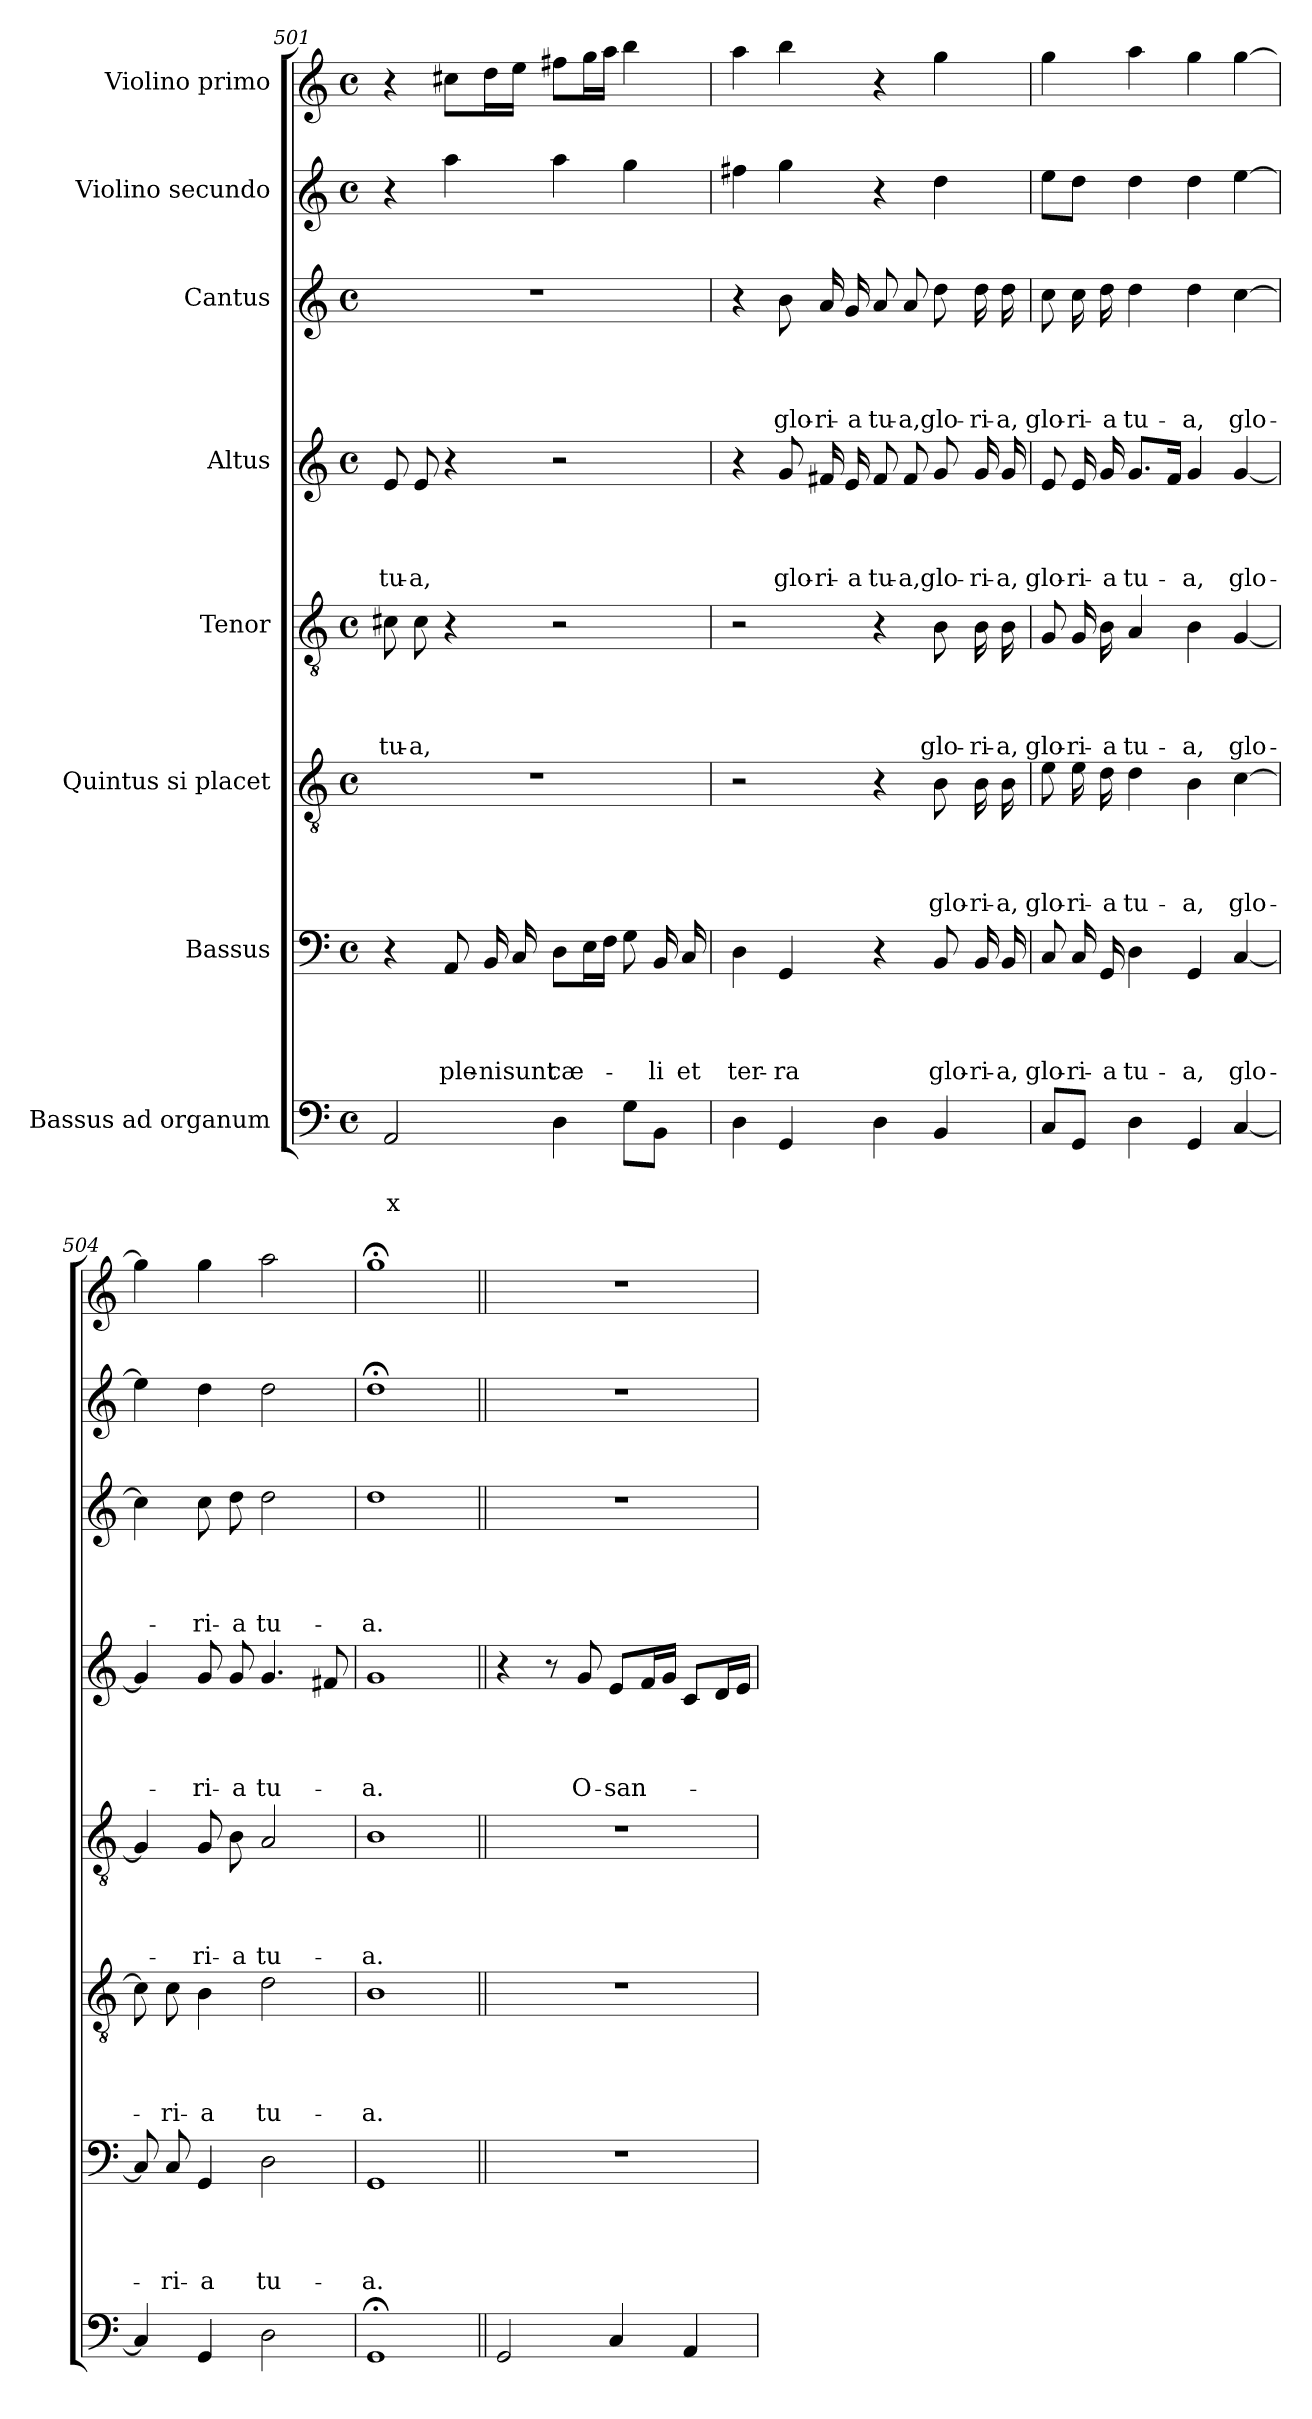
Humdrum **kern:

**kern	**text	**text	**kern	**text	**text	**text	**text	**kern	**text	**text	**text	**text	**kern	**text	**text	**text	**text	**kern	**text	**text	**text	**text	**kern	**text	**text	**text	**text	**kern	**kern
*part8	*part8	*part8	*part7	*part7	*part7	*part7	*part7	*part6	*part6	*part6	*part6	*part6	*part5	*part5	*part5	*part5	*part5	*part4	*part4	*part4	*part4	*part4	*part3	*part3	*part3	*part3	*part3	*part2	*part1
*staff8	*staff8	*staff8	*staff7	*staff7	*staff7	*staff7	*staff7	*staff6	*staff6	*staff6	*staff6	*staff6	*staff5	*staff5	*staff5	*staff5	*staff5	*staff4	*staff4	*staff4	*staff4	*staff4	*staff3	*staff3	*staff3	*staff3	*staff3	*staff2	*staff1
*I"Bassus ad organum	*	*	*I"Bassus	*	*	*	*	*I"Quintus si placet	*	*	*	*	*I"Tenor	*	*	*	*	*I"Altus	*	*	*	*	*I"Cantus	*	*	*	*	*I"Violino secundo	*I"Violino primo
*clefF4	*	*	*clefF4	*	*	*	*	*clefGv2	*	*	*	*	*clefGv2	*	*	*	*	*clefG2	*	*	*	*	*clefG2	*	*	*	*	*clefG2	*clefG2
*k[]	*	*	*k[]	*	*	*	*	*k[]	*	*	*	*	*k[]	*	*	*	*	*k[]	*	*	*	*	*k[]	*	*	*	*	*k[]	*k[]
*C:	*	*	*C:	*	*	*	*	*C:	*	*	*	*	*C:	*	*	*	*	*C:	*	*	*	*	*C:	*	*	*	*	*C:	*C:
*M4/4	*	*	*M4/4	*	*	*	*	*M4/4	*	*	*	*	*M4/4	*	*	*	*	*M4/4	*	*	*	*	*M4/4	*	*	*	*	*M4/4	*M4/4
*met(c)	*	*	*met(c)	*	*	*	*	*met(c)	*	*	*	*	*met(c)	*	*	*	*	*met(c)	*	*	*	*	*met(c)	*	*	*	*	*met(c)	*met(c)
=501	=501	=501	=501	=501	=501	=501	=501	=501	=501	=501	=501	=501	=501	=501	=501	=501	=501	=501	=501	=501	=501	=501	=501	=501	=501	=501	=501	=501	=501
!	!	!LO:LY:b	!	!	!	!	!	!	!	!	!	!	!	!	!	!	!LO:LY:b	!	!	!	!	!LO:LY:b	!	!	!	!	!	!	!
2AA/	.	x	4r	.	.	.	.	1r	.	.	.	.	8c#X\	.	.	.	tu-	8e/	.	.	.	tu-	1r	.	.	.	.	4r	4r
!	!	!	!	!	!	!	!	!	!	!	!	!	!	!	!	!	!LO:LY:b	!	!	!	!	!LO:LY:b	!	!	!	!	!	!	!
.	.	.	.	.	.	.	.	.	.	.	.	.	8c#\	.	.	.	-a,	8e/	.	.	.	-a,	.	.	.	.	.	.	.
!	!	!	!	!	!	!	!LO:LY:b	!	!	!	!	!	!	!	!	!	!	!	!	!	!	!	!	!	!	!	!	!	!
.	.	.	8AA/	.	.	.	ple-	.	.	.	.	.	4r	.	.	.	.	4r	.	.	.	.	.	.	.	.	.	4aa\	8cc#X\L
!	!	!	!	!	!	!	!LO:LY:b	!	!	!	!	!	!	!	!	!	!	!	!	!	!	!	!	!	!	!	!	!	!
.	.	.	16BB/	.	.	.	-ni	.	.	.	.	.	.	.	.	.	.	.	.	.	.	.	.	.	.	.	.	.	16dd\L
!	!	!	!	!	!	!	!LO:LY:b	!	!	!	!	!	!	!	!	!	!	!	!	!	!	!	!	!	!	!	!	!	!
.	.	.	16C/	.	.	.	sunt	.	.	.	.	.	.	.	.	.	.	.	.	.	.	.	.	.	.	.	.	.	16ee\JJ
!	!	!	!	!	!	!	!LO:LY:b	!	!	!	!	!	!	!	!	!	!	!	!	!	!	!	!	!	!	!	!	!	!
4D\	.	.	8D\L	.	.	.	cæ-	.	.	.	.	.	2r	.	.	.	.	2r	.	.	.	.	.	.	.	.	.	4aa\	8ff#X\L
.	.	.	16E\L	.	.	.	.	.	.	.	.	.	.	.	.	.	.	.	.	.	.	.	.	.	.	.	.	.	16gg\L
.	.	.	16F\JJ	.	.	.	.	.	.	.	.	.	.	.	.	.	.	.	.	.	.	.	.	.	.	.	.	.	16aa\JJ
8G\L	.	.	8G\	.	.	.	.	.	.	.	.	.	.	.	.	.	.	.	.	.	.	.	.	.	.	.	.	4gg\	4bb\
!	!	!	!	!	!	!	!LO:LY:b	!	!	!	!	!	!	!	!	!	!	!	!	!	!	!	!	!	!	!	!	!	!
8BB\J	.	.	16BB/	.	.	.	-li	.	.	.	.	.	.	.	.	.	.	.	.	.	.	.	.	.	.	.	.	.	.
!	!	!	!	!	!	!	!LO:LY:b	!	!	!	!	!	!	!	!	!	!	!	!	!	!	!	!	!	!	!	!	!	!
.	.	.	16C/	.	.	.	et	.	.	.	.	.	.	.	.	.	.	.	.	.	.	.	.	.	.	.	.	.	.
!!LO:LB:g=z
=502	=502	=502	=502	=502	=502	=502	=502	=502	=502	=502	=502	=502	=502	=502	=502	=502	=502	=502	=502	=502	=502	=502	=502	=502	=502	=502	=502	=502	=502
!	!	!	!	!	!	!	!LO:LY:b	!	!	!	!	!	!	!	!	!	!	!	!	!	!	!	!	!	!	!	!	!	!
4D\	.	.	4D\	.	.	.	ter-	2r	.	.	.	.	2r	.	.	.	.	4r	.	.	.	.	4r	.	.	.	.	4ff#X\	4aa\
!	!	!	!	!	!	!	!LO:LY:b	!	!	!	!	!	!	!	!	!	!	!	!	!	!	!LO:LY:b	!	!	!	!	!LO:LY:b	!	!
4GG/	.	.	4GG/	.	.	.	-ra	.	.	.	.	.	.	.	.	.	.	8g/	.	.	.	glo-	8b\	.	.	.	glo-	4gg\	4bb\
!	!	!	!	!	!	!	!	!	!	!	!	!	!	!	!	!	!	!	!	!	!	!LO:LY:b	!	!	!	!	!LO:LY:b	!	!
.	.	.	.	.	.	.	.	.	.	.	.	.	.	.	.	.	.	16f#X/	.	.	.	-ri-	16a/	.	.	.	-ri-	.	.
!	!	!	!	!	!	!	!	!	!	!	!	!	!	!	!	!	!	!	!	!	!	!LO:LY:b	!	!	!	!	!LO:LY:b	!	!
.	.	.	.	.	.	.	.	.	.	.	.	.	.	.	.	.	.	16e/	.	.	.	-a	16g/	.	.	.	-a	.	.
!	!	!	!	!	!	!	!	!	!	!	!	!	!	!	!	!	!	!	!	!	!	!LO:LY:b	!	!	!	!	!LO:LY:b	!	!
4D\	.	.	4r	.	.	.	.	4r	.	.	.	.	4r	.	.	.	.	8f#/	.	.	.	tu-	8a/	.	.	.	tu-	4r	4r
!	!	!	!	!	!	!	!	!	!	!	!	!	!	!	!	!	!	!	!	!	!	!LO:LY:b	!	!	!	!	!LO:LY:b	!	!
.	.	.	.	.	.	.	.	.	.	.	.	.	.	.	.	.	.	8f#/	.	.	.	-a,	8a/	.	.	.	-a,	.	.
!	!	!	!	!	!	!	!LO:LY:b	!	!	!	!	!LO:LY:b	!	!	!	!	!LO:LY:b	!	!	!	!	!LO:LY:b	!	!	!	!	!LO:LY:b	!	!
4BB/	.	.	8BB/	.	.	.	glo-	8B\	.	.	.	glo-	8B\	.	.	.	glo-	8g/	.	.	.	glo-	8dd\	.	.	.	glo-	4dd\	4gg\
!	!	!	!	!	!	!	!LO:LY:b	!	!	!	!	!LO:LY:b	!	!	!	!	!LO:LY:b	!	!	!	!	!LO:LY:b	!	!	!	!	!LO:LY:b	!	!
.	.	.	16BB/	.	.	.	-ri-	16B\	.	.	.	-ri-	16B\	.	.	.	-ri-	16g/	.	.	.	-ri-	16dd\	.	.	.	-ri-	.	.
!	!	!	!	!	!	!	!LO:LY:b	!	!	!	!	!LO:LY:b	!	!	!	!	!LO:LY:b	!	!	!	!	!LO:LY:b	!	!	!	!	!LO:LY:b	!	!
.	.	.	16BB/	.	.	.	-a,	16B\	.	.	.	-a,	16B\	.	.	.	-a,	16g/	.	.	.	-a,	16dd\	.	.	.	-a,	.	.
=503	=503	=503	=503	=503	=503	=503	=503	=503	=503	=503	=503	=503	=503	=503	=503	=503	=503	=503	=503	=503	=503	=503	=503	=503	=503	=503	=503	=503	=503
!	!	!	!	!	!	!	!LO:LY:b	!	!	!	!	!LO:LY:b	!	!	!	!	!LO:LY:b	!	!	!	!	!LO:LY:b	!	!	!	!	!LO:LY:b	!	!
8C/L	.	.	8C/	.	.	.	glo-	8e\	.	.	.	glo-	8G/	.	.	.	glo-	8e/	.	.	.	glo-	8cc\	.	.	.	glo-	8ee\L	4gg\
!	!	!	!	!	!	!	!LO:LY:b	!	!	!	!	!LO:LY:b	!	!	!	!	!LO:LY:b	!	!	!	!	!LO:LY:b	!	!	!	!	!LO:LY:b	!	!
8GG/J	.	.	16C/	.	.	.	-ri-	16e\	.	.	.	-ri-	16G/	.	.	.	-ri-	16e/	.	.	.	-ri-	16cc\	.	.	.	-ri-	8dd\J	.
!	!	!	!	!	!	!	!LO:LY:b	!	!	!	!	!LO:LY:b	!	!	!	!	!LO:LY:b	!	!	!	!	!LO:LY:b	!	!	!	!	!LO:LY:b	!	!
.	.	.	16GG/	.	.	.	-a	16d\	.	.	.	-a	16B\	.	.	.	-a	16g/	.	.	.	-a	16dd\	.	.	.	-a	.	.
!	!	!	!	!	!	!	!LO:LY:b	!	!	!	!	!LO:LY:b	!	!	!	!	!LO:LY:b	!	!	!	!	!LO:LY:b	!	!	!	!	!LO:LY:b	!	!
4D\	.	.	4D\	.	.	.	tu-	4d\	.	.	.	tu-	4A/	.	.	.	tu-	8.g/L	.	.	.	tu-	4dd\	.	.	.	tu-	4dd\	4aa\
.	.	.	.	.	.	.	.	.	.	.	.	.	.	.	.	.	.	16f/Jk	.	.	.	.	.	.	.	.	.	.	.
!	!	!	!	!	!	!	!LO:LY:b	!	!	!	!	!LO:LY:b	!	!	!	!	!LO:LY:b	!	!	!	!	!LO:LY:b	!	!	!	!	!LO:LY:b	!	!
4GG/	.	.	4GG/	.	.	.	-a,	4B\	.	.	.	-a,	4B\	.	.	.	-a,	4g/	.	.	.	-a,	4dd\	.	.	.	-a,	4dd\	4gg\
!	!	!	!	!	!	!	!LO:LY:b	!	!	!	!	!LO:LY:b	!	!	!	!	!LO:LY:b	!	!	!	!	!LO:LY:b	!	!	!	!	!LO:LY:b	!	!
[4C/	.	.	[4C/	.	.	.	glo-	[4c\	.	.	.	glo-	[4G/	.	.	.	glo-	[4g/	.	.	.	glo-	[4cc\	.	.	.	glo-	[4ee\	[4gg\
=504	=504	=504	=504	=504	=504	=504	=504	=504	=504	=504	=504	=504	=504	=504	=504	=504	=504	=504	=504	=504	=504	=504	=504	=504	=504	=504	=504	=504	=504
4C/]	.	.	8C/]	.	.	.	.	8c\]	.	.	.	.	4G/]	.	.	.	.	4g/]	.	.	.	.	4cc\]	.	.	.	.	4ee\]	4gg\]
!	!	!	!	!	!	!	!LO:LY:b	!	!	!	!	!LO:LY:b	!	!	!	!	!	!	!	!	!	!	!	!	!	!	!	!	!
.	.	.	8C/	.	.	.	-ri-	8c\	.	.	.	-ri-	.	.	.	.	.	.	.	.	.	.	.	.	.	.	.	.	.
!	!	!	!	!	!	!	!LO:LY:b	!	!	!	!	!LO:LY:b	!	!	!	!	!LO:LY:b	!	!	!	!	!LO:LY:b	!	!	!	!	!LO:LY:b	!	!
4GG/	.	.	4GG/	.	.	.	-a	4B\	.	.	.	-a	8G/	.	.	.	-ri-	8g/	.	.	.	-ri-	8cc\	.	.	.	-ri-	4dd\	4gg\
!	!	!	!	!	!	!	!	!	!	!	!	!	!	!	!	!	!LO:LY:b	!	!	!	!	!LO:LY:b	!	!	!	!	!LO:LY:b	!	!
.	.	.	.	.	.	.	.	.	.	.	.	.	8B\	.	.	.	-a	8g/	.	.	.	-a	8dd\	.	.	.	-a	.	.
!	!	!	!	!	!	!	!LO:LY:b	!	!	!	!	!LO:LY:b	!	!	!	!	!LO:LY:b	!	!	!	!	!LO:LY:b	!	!	!	!	!LO:LY:b	!	!
2D\	.	.	2D\	.	.	.	tu-	2d\	.	.	.	tu-	2A/	.	.	.	tu-	4.g/	.	.	.	tu-	2dd\	.	.	.	tu-	2dd\	2aa\
.	.	.	.	.	.	.	.	.	.	.	.	.	.	.	.	.	.	8f#X/	.	.	.	.	.	.	.	.	.	.	.
=505	=505	=505	=505	=505	=505	=505	=505	=505	=505	=505	=505	=505	=505	=505	=505	=505	=505	=505	=505	=505	=505	=505	=505	=505	=505	=505	=505	=505	=505
!	!	!	!	!	!	!	!LO:LY:b	!	!	!	!	!LO:LY:b	!	!	!	!	!LO:LY:b	!	!	!	!	!LO:LY:b	!	!	!	!	!LO:LY:b	!	!
1GG;<	.	.	1GG	.	.	.	-a.	1B	.	.	.	-a.	1B	.	.	.	-a.	1g	.	.	.	-a.	1dd	.	.	.	-a.	1dd;<	1gg;<
!!LO:PB:g=z
=506||	=506||	=506||	=506||	=506||	=506||	=506||	=506||	=506||	=506||	=506||	=506||	=506||	=506||	=506||	=506||	=506||	=506||	=506||	=506||	=506||	=506||	=506||	=506||	=506||	=506||	=506||	=506||	=506||	=506||
2GG/	.	.	1r	.	.	.	.	1r	.	.	.	.	1r	.	.	.	.	4r	.	.	.	.	1r	.	.	.	.	1r	1r
.	.	.	.	.	.	.	.	.	.	.	.	.	.	.	.	.	.	8r	.	.	.	.	.	.	.	.	.	.	.
!	!	!	!	!	!	!	!	!	!	!	!	!	!	!	!	!	!	!	!	!	!	!LO:LY:b	!	!	!	!	!	!	!
.	.	.	.	.	.	.	.	.	.	.	.	.	.	.	.	.	.	8g/	.	.	.	O-	.	.	.	.	.	.	.
!	!	!	!	!	!	!	!	!	!	!	!	!	!	!	!	!	!	!	!	!	!	!LO:LY:b	!	!	!	!	!	!	!
4C/	.	.	.	.	.	.	.	.	.	.	.	.	.	.	.	.	.	8e/L	.	.	.	-san-	.	.	.	.	.	.	.
.	.	.	.	.	.	.	.	.	.	.	.	.	.	.	.	.	.	16f/L	.	.	.	.	.	.	.	.	.	.	.
.	.	.	.	.	.	.	.	.	.	.	.	.	.	.	.	.	.	16g/JJ	.	.	.	.	.	.	.	.	.	.	.
4AA/	.	.	.	.	.	.	.	.	.	.	.	.	.	.	.	.	.	8c/L	.	.	.	.	.	.	.	.	.	.	.
.	.	.	.	.	.	.	.	.	.	.	.	.	.	.	.	.	.	16d/L	.	.	.	.	.	.	.	.	.	.	.
.	.	.	.	.	.	.	.	.	.	.	.	.	.	.	.	.	.	16e/JJ	.	.	.	.	.	.	.	.	.	.	.
=	=	=	=	=	=	=	=	=	=	=	=	=	=	=	=	=	=	=	=	=	=	=	=	=	=	=	=	=	=
*-	*-	*-	*-	*-	*-	*-	*-	*-	*-	*-	*-	*-	*-	*-	*-	*-	*-	*-	*-	*-	*-	*-	*-	*-	*-	*-	*-	*-	*-
